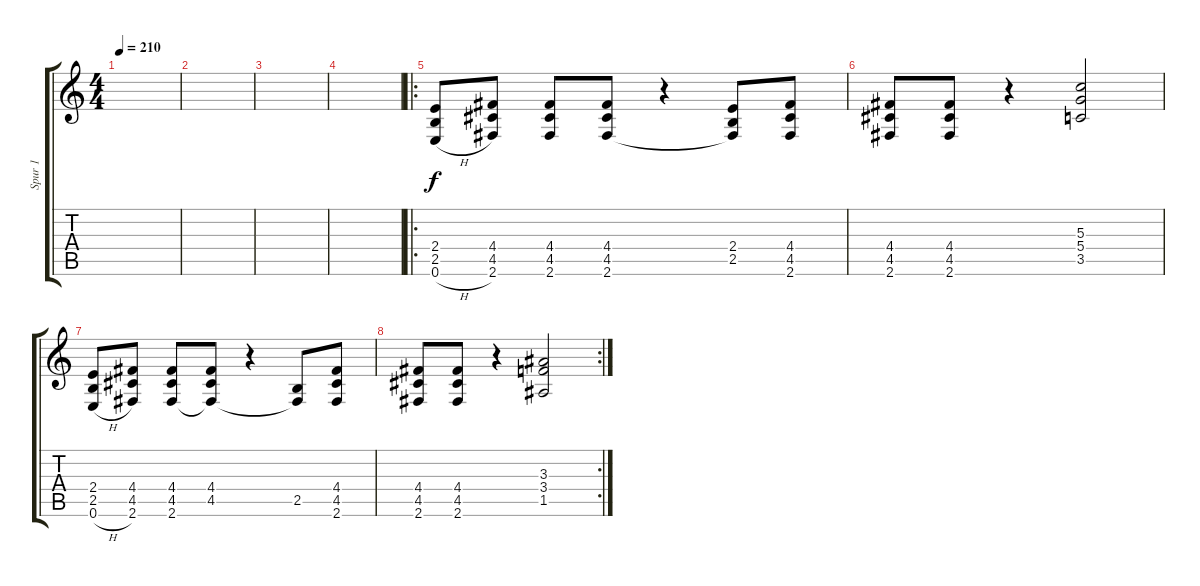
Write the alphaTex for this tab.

\track ("Spur 1" "Spur 1") {instrument distortionguitar}
\staff {score tabs}
\tuning (E4 B3 G3 D3 A2 E2) {hide}
\ts (4 4)
\tempo 210
\clef g2
\ks c
|
|
|
|
\ro
(2.4 2.5 0.6{h}).8 (4.4 4.5 2.6).8 (4.4 4.5 2.6).8 (4.4 4.5 2.6).8 r.4 (2.4 2.5 2.6{t}).8 (4.4 4.5 2.6).8 |
(4.4 4.5 2.6).8 (4.4 4.5 2.6).8 r.4 (5.3 5.4 3.5).2 |
(2.4 2.5 0.6{h}).8 (4.4 4.5 2.6).8 (4.4 4.5 2.6).8 (4.4 4.5 2.6{t}).8 r.4 (2.5 2.6{t}).8 (4.4 4.5 2.6).8 |
\rc 2
(4.4 4.5 2.6).8 (4.4 4.5 2.6).8 r.4 (3.3 3.4 1.5).2
